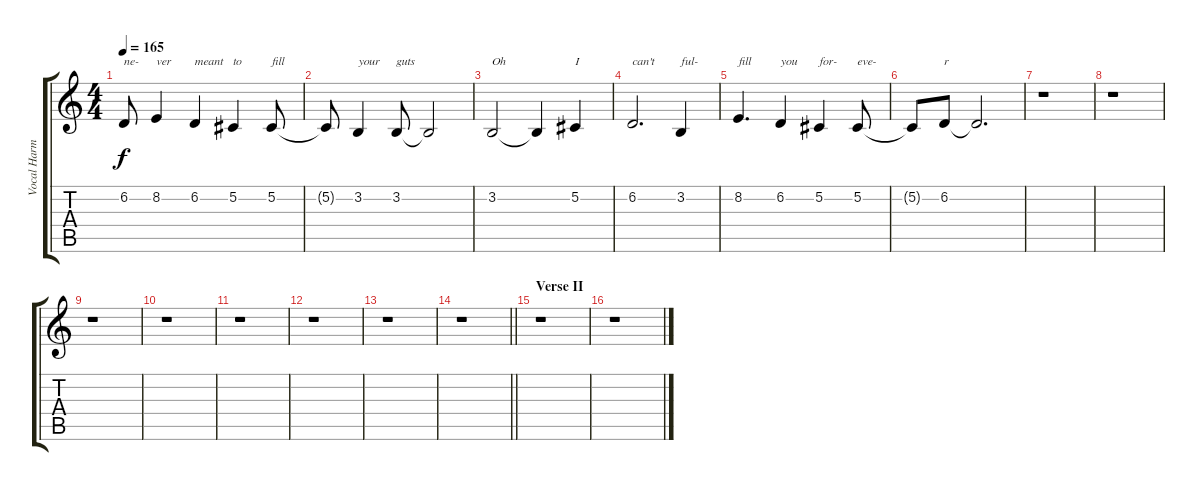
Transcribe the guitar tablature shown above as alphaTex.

\track ("Vocal Harmony" "Vocal Harm") {instrument lead2sawtooth}
\staff {score tabs}
\tuning (Db4 Ab3 E3 B2 Gb2 B1) {hide}
\ts (4 4)
\tempo 165
\clef g2
\ks c
6.2.8{txt "ne-" dy f} 8.2.4{txt "ver"} 6.2.4{txt "meant"} 5.2.4{txt "to"} 5.2.8{txt "fill"} |
5.2{t}.8 3.2.4{txt "your"} 3.2.8{txt "guts"} 3.2{t}.2 |
3.2.2{txt "Oh"} 3.2{t}.4 5.2.4{txt "I"} |
6.2.2{d txt "can't"} 3.2.4{txt "ful-"} |
8.2.4{d txt "fill"} 6.2.4{txt "you"} 5.2.4{txt "for-"} 5.2.8{txt "eve-"} |
5.2{t}.8 6.2.8{txt "r"} 6.2{t}.2{d} |
r.1 |
r.1 |
r.1 |
r.1 |
r.1 |
r.1 |
r.1 |
\barLineRight lightlight
r.1 |
\section ("" "Verse II")
r.1 |
r.1
